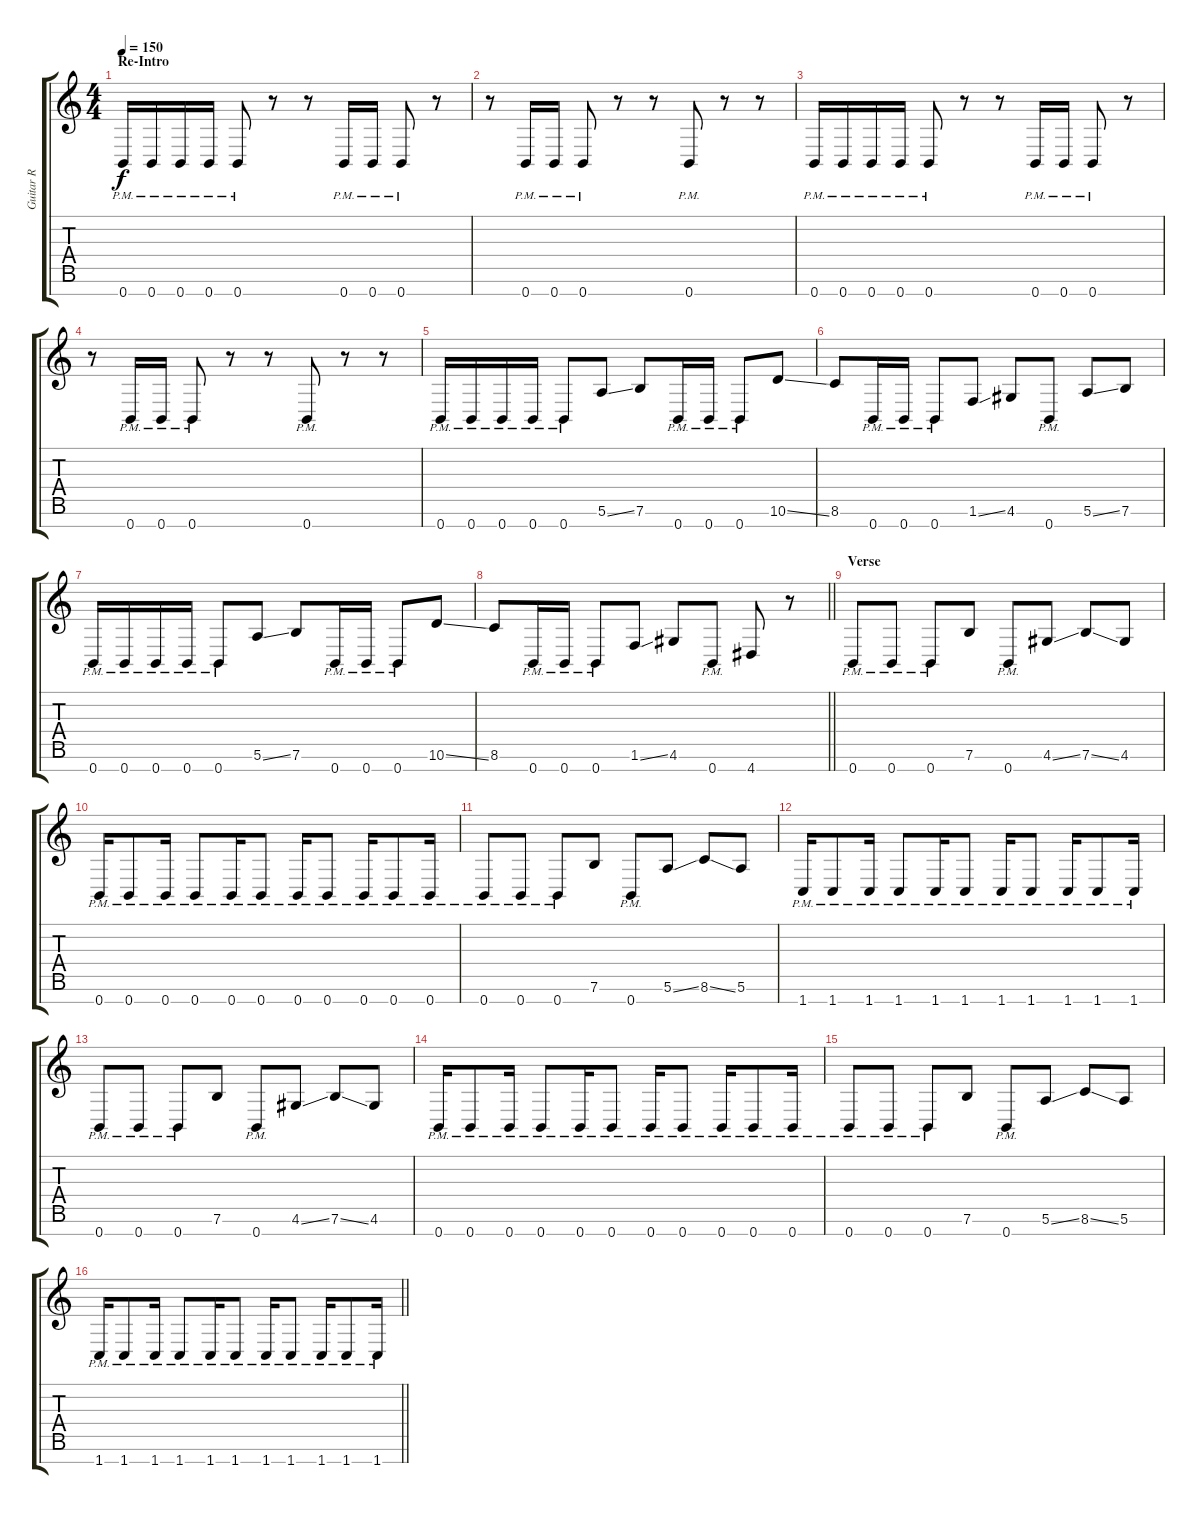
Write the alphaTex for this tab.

\track ("Guitar R" "Guitar R") {instrument distortionguitar}
\staff {score tabs}
\tuning (E4 B3 G3 D3 A2 E2 B1) {hide}
\ts (4 4)
\section ("" "Re-Intro")
\tempo 150
\clef g2
\ks c
0.7{pm}.16{dy f} 0.7{pm}.16 0.7{pm}.16 0.7{pm}.16 0.7{pm}.8 r.8 r.8 0.7{pm}.16 0.7{pm}.16 0.7{pm}.8 r.8 |
r.8 0.7{pm}.16 0.7{pm}.16 0.7{pm}.8 r.8 r.8 0.7{pm}.8 r.8 r.8 |
0.7{pm}.16 0.7{pm}.16 0.7{pm}.16 0.7{pm}.16 0.7{pm}.8 r.8 r.8 0.7{pm}.16 0.7{pm}.16 0.7{pm}.8 r.8 |
r.8 0.7{pm}.16 0.7{pm}.16 0.7{pm}.8 r.8 r.8 0.7{pm}.8 r.8 r.8 |
0.7{pm}.16 0.7{pm}.16 0.7{pm}.16 0.7{pm}.16 0.7{pm}.8 5.6{ss}.8 7.6.8 0.7{pm}.16 0.7{pm}.16 0.7{pm}.8 10.6{ss}.8 |
8.6.8 0.7{pm}.16 0.7{pm}.16 0.7{pm}.8 1.6{ss}.8 4.6.8 0.7{pm}.8 5.6{ss}.8 7.6.8 |
0.7{pm}.16 0.7{pm}.16 0.7{pm}.16 0.7{pm}.16 0.7{pm}.8 5.6{ss}.8 7.6.8 0.7{pm}.16 0.7{pm}.16 0.7{pm}.8 10.6{ss}.8 |
\barLineRight lightlight
8.6.8 0.7{pm}.16 0.7{pm}.16 0.7{pm}.8 1.6{ss}.8 4.6.8 0.7{pm}.8 4.7.8 r.8 |
\section ("" "Verse")
0.7{pm}.8 0.7{pm}.8 0.7{pm}.8 7.6.8 0.7{pm}.8 4.6{ss}.8 7.6{ss}.8 4.6.8 |
0.7{pm}.16 0.7{pm}.8 0.7{pm}.16 0.7{pm}.8 0.7{pm}.16 0.7{pm}.8 0.7{pm}.16 0.7{pm}.8 0.7{pm}.16 0.7{pm}.8 0.7{pm}.16 |
0.7{pm}.8 0.7{pm}.8 0.7{pm}.8 7.6.8 0.7{pm}.8 5.6{ss}.8 8.6{ss}.8 5.6.8 |
1.7{pm}.16 1.7{pm}.8 1.7{pm}.16 1.7{pm}.8 1.7{pm}.16 1.7{pm}.8 1.7{pm}.16 1.7{pm}.8 1.7{pm}.16 1.7{pm}.8 1.7{pm}.16 |
0.7{pm}.8 0.7{pm}.8 0.7{pm}.8 7.6.8 0.7{pm}.8 4.6{ss}.8 7.6{ss}.8 4.6.8 |
0.7{pm}.16 0.7{pm}.8 0.7{pm}.16 0.7{pm}.8 0.7{pm}.16 0.7{pm}.8 0.7{pm}.16 0.7{pm}.8 0.7{pm}.16 0.7{pm}.8 0.7{pm}.16 |
0.7{pm}.8 0.7{pm}.8 0.7{pm}.8 7.6.8 0.7{pm}.8 5.6{ss}.8 8.6{ss}.8 5.6.8 |
\barLineRight lightlight
1.7{pm}.16 1.7{pm}.8 1.7{pm}.16 1.7{pm}.8 1.7{pm}.16 1.7{pm}.8 1.7{pm}.16 1.7{pm}.8 1.7{pm}.16 1.7{pm}.8 1.7{pm}.16
